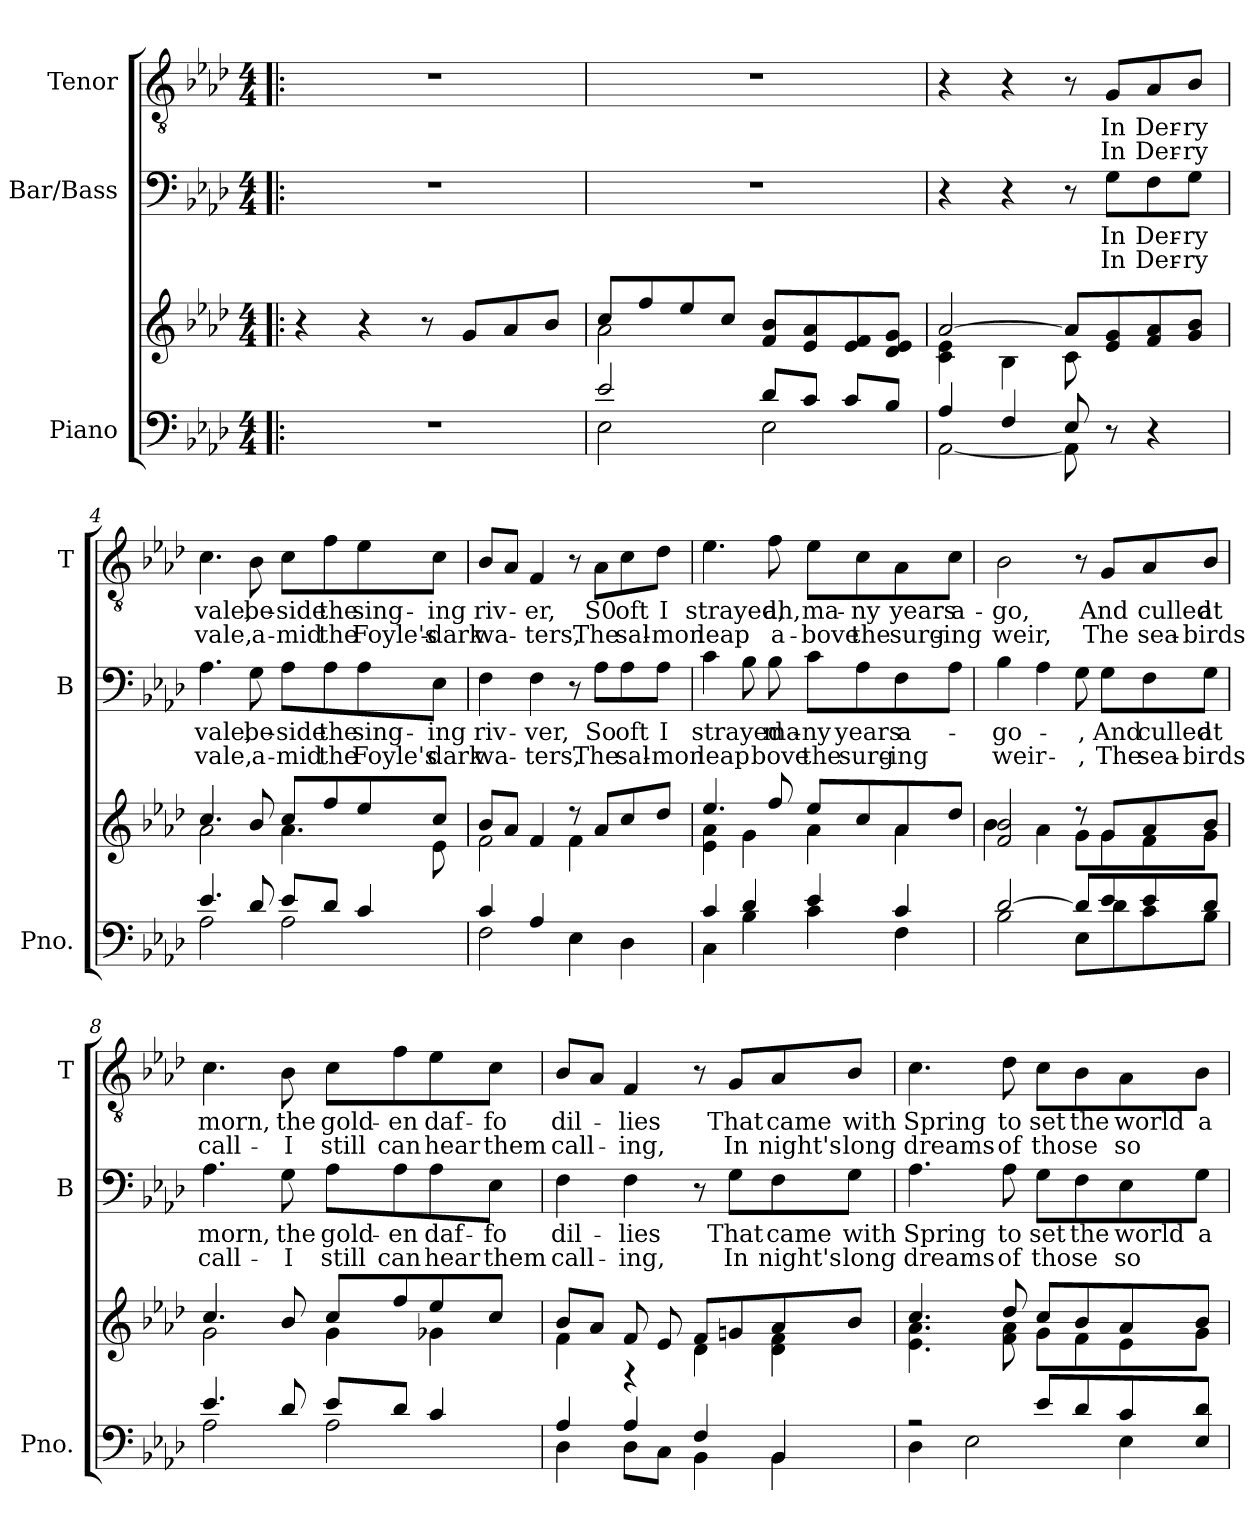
**kern	**kern	**kern	**text	**text	**kern	**text	**text
*part3	*part3	*part2	*part2	*part2	*part1	*part1	*part1
*staff4	*staff3	*staff2	*staff2	*staff2	*staff1	*staff1	*staff1
*I"Piano	*	*I"Bar/Bass	*	*	*I"Tenor	*	*
*I'Pno.	*	*I'B	*	*	*I'T	*	*
*stria5	*stria5	*stria5	*	*	*stria5	*	*
*clefF4	*clefG2	*clefF4	*	*	*clefGv2	*	*
*k[b-e-a-d-]	*k[b-e-a-d-]	*k[b-e-a-d-]	*	*	*k[b-e-a-d-]	*	*
*A-:	*A-:	*A-:	*	*	*A-:	*	*
*M4/4	*M4/4	*M4/4	*	*	*M4/4	*	*
*MM60	*MM60	*MM60	*	*	*MM60	*	*
=1!|:	=1!|:	=1!|:	=1!|:	=1!|:	=1!|:	=1!|:	=1!|:
1r	4r	1r	.	.	1r	.	.
.	4r	.	.	.	.	.	.
.	8r	.	.	.	.	.	.
.	8gL	.	.	.	.	.	.
.	8a-	.	.	.	.	.	.
.	8b-J	.	.	.	.	.	.
=2	=2	=2	=2	=2	=2	=2	=2
*^	*^	*	*	*	*	*	*
2e-	2E-	8ccL	2a-	1r	.	.	1r	.	.
.	.	8ff	.	.	.	.	.	.	.
.	.	8ee-	.	.	.	.	.	.	.
.	.	8ccJ	.	.	.	.	.	.	.
8d-L	2E-	8f 8b-L	2ryy	.	.	.	.	.	.
8cJ	.	8e- 8a-	.	.	.	.	.	.	.
8cL	.	8e- 8f	.	.	.	.	.	.	.
8B-J	.	8d- 8e- 8gJ	.	.	.	.	.	.	.
=3	=3	=3	=3	=3	=3	=3	=3	=3	=3
4A-	[2AA-	[2a-	4c 4e-	4r	.	.	4r	.	.
4F	.	.	4B-	4r	.	.	4r	.	.
8E-	8AA-]	8a-L]	8c	8r	.	.	8r	.	.
8r	4.ryy	8e- 8g	4.ryy	8GL	In	In	8GL	In	In
4r	.	8f 8a-	.	8F	Der-	Der-	8A-	Der-	Der-
.	.	8g 8b-J	.	8GJ	-ry	-ry	8B-J	-ry	-ry
=4	=4	=4	=4	=4	=4	=4	=4	=4	=4
4.e-	2A-	4.cc	2a-	4.A-	vale,	vale,	4.c	vale,	vale,
8d-	.	8b-	.	8G	be-	a-	8B-	be-	a-
8e-L	2A-	8ccL	4.a-	8A-L	-side	-mid	8cL	-side	-mid
8d-J	.	8ff	.	8A-	the	the	8f	the	the
4c	.	8ee-	.	8A-	sing-	Foyle's	8e-	sing-	Foyle's-
.	.	8ccJ	8e-	8E-J	-ing	dark	8cJ	-ing	-dark
=5	=5	=5	=5	=5	=5	=5	=5	=5	=5
4c	2F	8b-L	2f	4F	riv-	wa-	8B-L	riv-	wa-
.	.	8a-J	.	.	.	.	8A-J	.	.
4A-	.	4f	.	4F	-ver,	-ters,	4F	-er,	-ters,
4E-	2ryy	8r	4f	8r	.	.	8r	.	.
.	.	8a-L	.	8A-L	So	The	8A-L	S0	The
4D-	.	8cc	4ryy	8A-	oft	sal-	8c	oft	sal-
.	.	8dd-J	.	8A-J	I	-mon	8d-J	I	-mon
=6	=6	=6	=6	=6	=6	=6	=6	=6	=6
4c	4C	4.ee-	4e- 4a-	4c	strayed	leap	4.e-	strayed,	leap
4d-	4B-	.	4g	8B-	.	.	.	.	.
.	.	8ff	.	8B-	ma-	-bove	8f	ah,	a-
4e-	4c	8ee-L	4a-	8cL	-ny	the	8e-L	ma-	-bove
.	.	8cc	.	8A-	years	surg-	8c	-ny	the
4c	4F	8a-	4a-	8F	a-	-ing	8A-	years	surg-
.	.	8dd-J	.	8A-J	.	.	8cJ	a-	-ing
=7	=7	=7	=7	=7	=7	=7	=7	=7	=7
[2d-	2B-	2f 2b-	4b-	4B-	-go-	weir-	2B-	-go,	weir,
.	.	.	4a-	4A-	.	.	.	.	.
8d-L]	8E-L	8r	8gL	8G	-,	-,	8r	.	.
8e-	8d-	8gL	8g	8GL	And	The	8GL	And	The
8e-	8c	8a-	8f	8F	culled	sea-	8A-	culled	sea-
8d-J	8B-J	8b-J	8gJ	8GJ	at	-birds	8B-J	at	-birds
=8	=8	=8	=8	=8	=8	=8	=8	=8	=8
4.e-	2A-	4.cc	2g	4.A-	morn,	call-	4.c	morn,	call-
8d-	.	8b-	.	8G	the	-I	8B-	the	-I
8e-L	2A-	8ccL	4g	8A-L	gold-	still	8cL	gold-	still
8d-J	.	8ff	.	8A-	-en	can	8f	-en	can
4c	.	8ee-	4g-X	8A-	daf-	hear	8e-	daf-	hear
.	.	8ccJ	.	8E-J	-fo	them	8cJ	-fo	them
=9	=9	=9	=9	=9	=9	=9	=9	=9	=9
4A-	4D-	8b-L	4f	4F	dil-	call-	8B-L	dil-	call-
.	.	8a-J	.	.	.	.	8A-J	.	.
4A-	8D-L	8f	4r	4F	-lies	-ing,	4F	-lies	-ing,
.	8CJ	8e-	.	.	.	.	.	.	.
4F	4BB-	8fL	4d-	8r	.	.	8r	.	.
.	.	8gn	.	8GL	That	In	8GL	That	In
4BB-	4BB-	8a-	4d- 4f	8F	came	night's	8A-	came	night's
.	.	8b-J	.	8GJ	with	long	8B-J	with	long
=10	=10	=10	=10	=10	=10	=10	=10	=10	=10
2r	4D-	4.cc	4.e- 4.a-	4.A-	Spring	dreams	4.c	Spring	dreams
.	2E-	.	.	.	.	.	.	.	.
.	.	8dd-	8f 8a-	8A-	to	of	8d-	to	of
8e-L	.	8ccL	8gL	8GL	set	those	8cL	set	those
8d-	.	8b-	8f	8F	the	.	8B-	the	.
8c	4E-	8a-	8e-	8E-	world	so	8A-	world	so
8E- 8d-J	.	8b-J	8gJ	8GJ	a-	.	8B-J	a-	.
*v	*v	*	*	*	*	*	*	*	*
*	*v	*v	*	*	*	*	*	*
=	=	=	=	=	=	=	=
*-	*-	*-	*-	*-	*-	*-	*-
